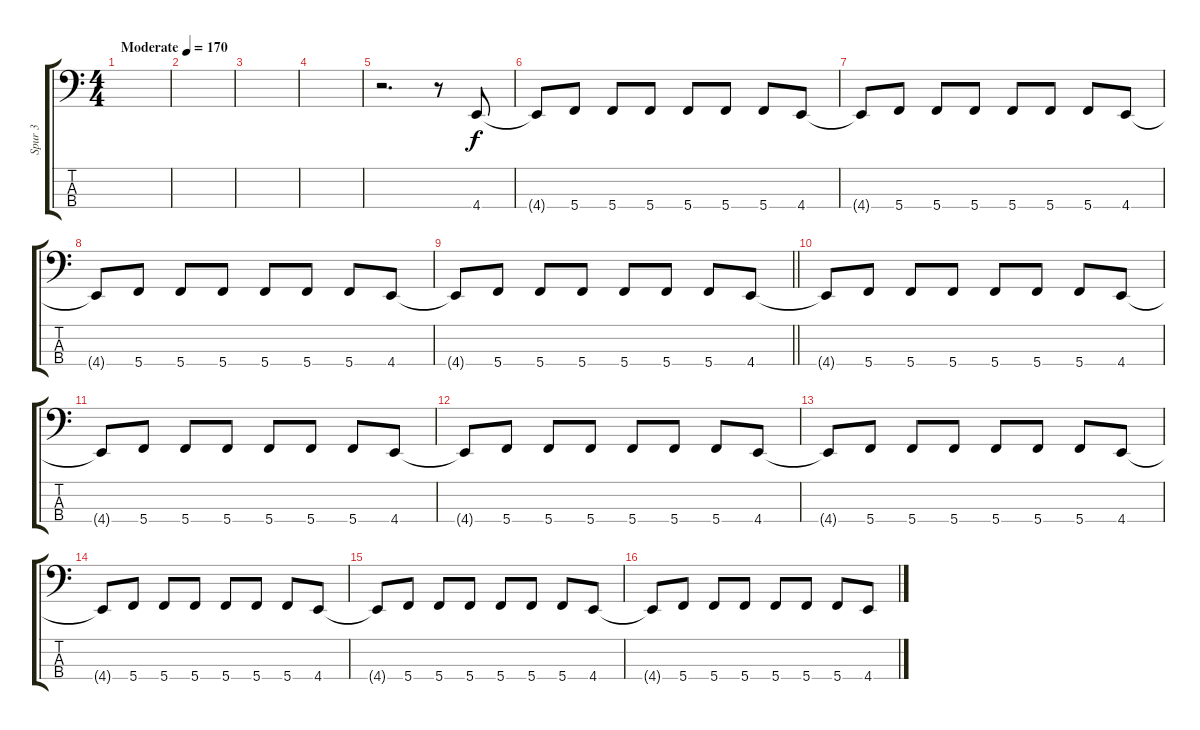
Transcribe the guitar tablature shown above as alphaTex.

\track ("Spur 3" "Spur 3") {instrument electricbasspick}
\staff {score tabs}
\tuning (Eb2 Bb1 F1 C1) {hide}
\ts (4 4)
\tempo (170 "Moderate")
\clef f4
\ks c
|
|
|
|
r.2{d} r.8 4.4.8 |
4.4{t}.8 5.4.8 5.4.8 5.4.8 5.4.8 5.4.8 5.4.8 4.4.8 |
4.4{t}.8 5.4.8 5.4.8 5.4.8 5.4.8 5.4.8 5.4.8 4.4.8 |
4.4{t}.8 5.4.8 5.4.8 5.4.8 5.4.8 5.4.8 5.4.8 4.4.8 |
\barLineRight lightlight
4.4{t}.8 5.4.8 5.4.8 5.4.8 5.4.8 5.4.8 5.4.8 4.4.8 |
4.4{t}.8 5.4.8 5.4.8 5.4.8 5.4.8 5.4.8 5.4.8 4.4.8 |
4.4{t}.8 5.4.8 5.4.8 5.4.8 5.4.8 5.4.8 5.4.8 4.4.8 |
4.4{t}.8 5.4.8 5.4.8 5.4.8 5.4.8 5.4.8 5.4.8 4.4.8 |
4.4{t}.8 5.4.8 5.4.8 5.4.8 5.4.8 5.4.8 5.4.8 4.4.8 |
4.4{t}.8 5.4.8 5.4.8 5.4.8 5.4.8 5.4.8 5.4.8 4.4.8 |
4.4{t}.8 5.4.8 5.4.8 5.4.8 5.4.8 5.4.8 5.4.8 4.4.8 |
4.4{t}.8 5.4.8 5.4.8 5.4.8 5.4.8 5.4.8 5.4.8 4.4.8
